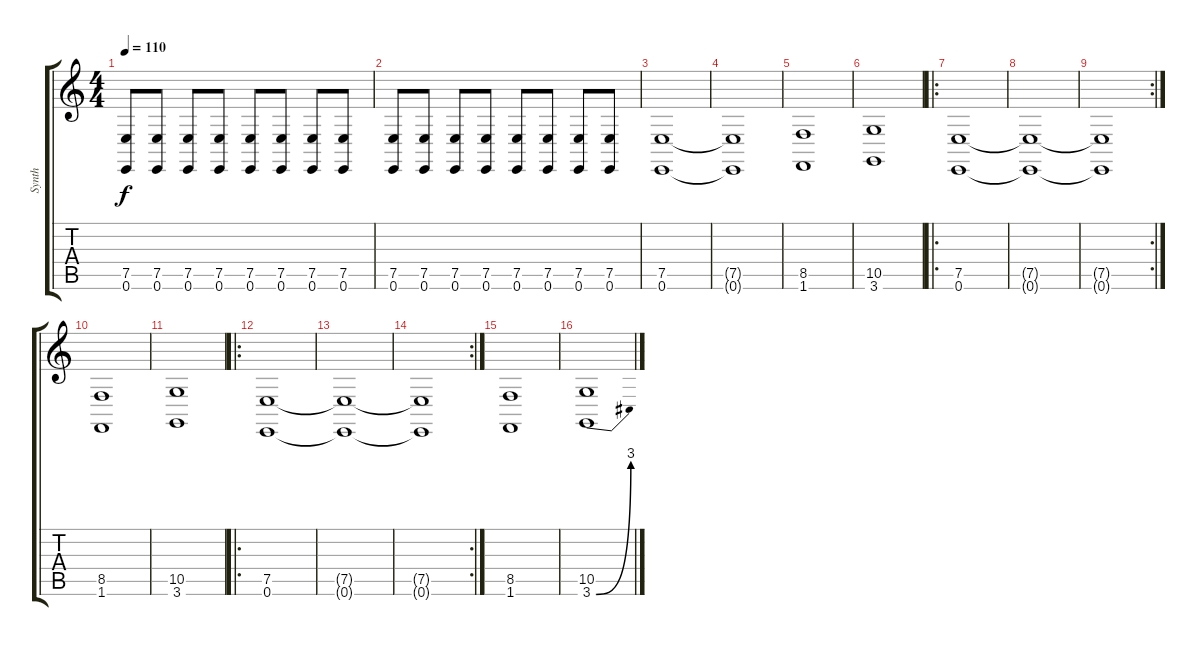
\track ("Synth" "Synth") {instrument choiraahs}
\staff {score tabs}
\tuning (E4 B3 G3 D3 A2 E2) {hide}
\ts (4 4)
\tempo 110
\clef g2
\ks c
(7.5 0.6).8{dy f volume 0 instrument pad2warm} (7.5 0.6).8{volume 10} (7.5 0.6).8 (7.5 0.6).8 (7.5 0.6).8 (7.5 0.6).8 (7.5 0.6).8 (7.5 0.6).8 |
(7.5 0.6).8 (7.5 0.6).8 (7.5 0.6).8 (7.5 0.6).8 (7.5 0.6).8 (7.5 0.6).8 (7.5 0.6).8 (7.5 0.6).8 |
(7.5 0.6).1 |
(7.5{t} 0.6{t}).1 |
(8.5 1.6).1 |
(10.5 3.6).1 |
\ro
(7.5 0.6).1 |
(7.5{t} 0.6{t}).1 |
\rc 2
(7.5{t} 0.6{t}).1 |
(8.5 1.6).1 |
(10.5 3.6).1 |
\ro
(7.5 0.6).1 |
(7.5{t} 0.6{t}).1 |
\rc 2
(7.5{t} 0.6{t}).1 |
(8.5 1.6).1 |
(10.5 3.6{be (bend 0 0 60 12)}).1
